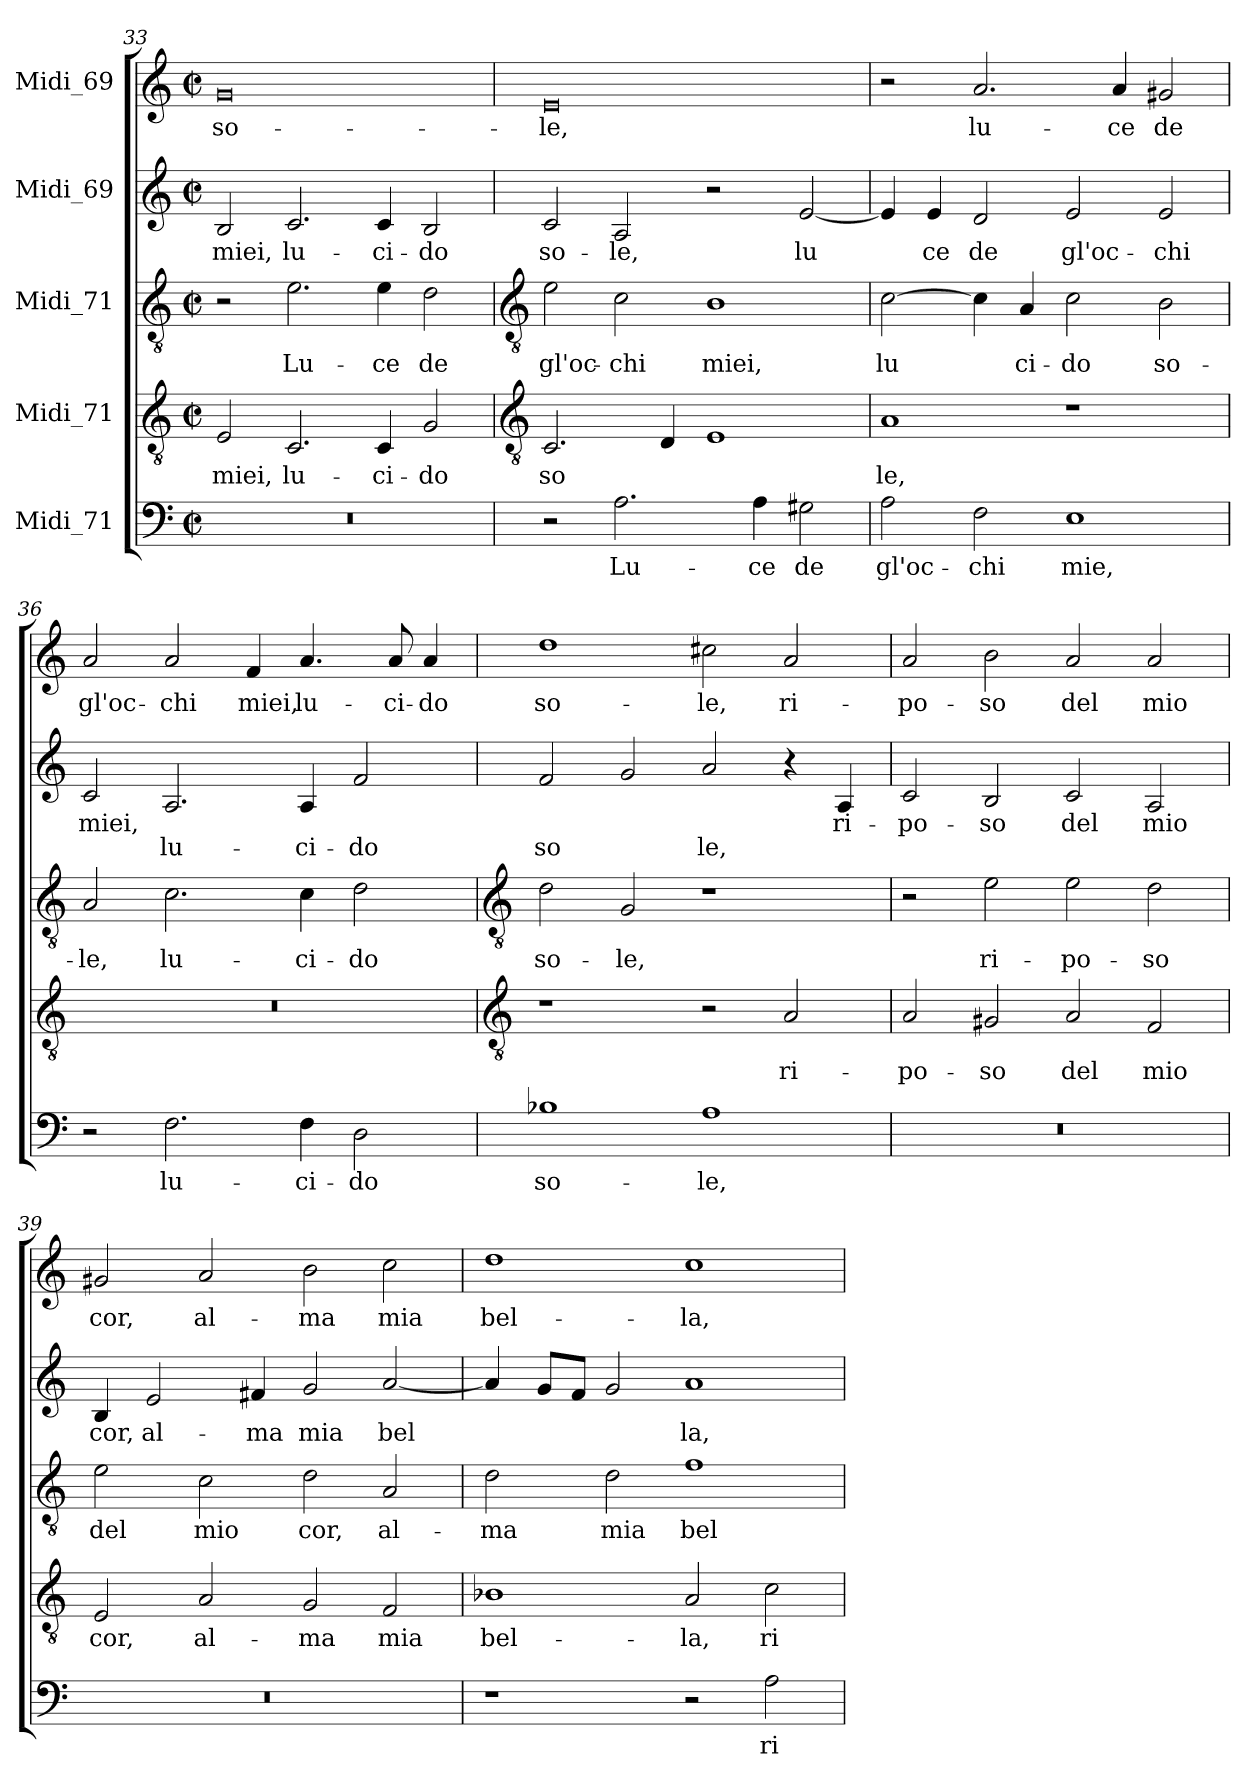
**kern	**text	**kern	**text	**kern	**text	**kern	**text	**text	**kern	**text
*part5	*part5	*part4	*part4	*part3	*part3	*part2	*part2	*part2	*part1	*part1
*staff5	*staff5	*staff4	*staff4	*staff3	*staff3	*staff2	*staff2	*staff2	*staff1	*staff1
*I"Midi_71	*	*I"Midi_71	*	*I"Midi_71	*	*I"Midi_69	*	*	*I"Midi_69	*
*clefF4	*	*clefGv2	*	*clefGv2	*	*clefG2	*	*	*clefG2	*
*k[]	*	*k[]	*	*k[]	*	*k[]	*	*	*k[]	*
*C:	*	*C:	*	*C:	*	*C:	*	*	*C:	*
*M4/2	*	*M4/2	*	*M4/2	*	*M4/2	*	*	*M4/2	*
*met(c|)	*	*met(c|)	*	*met(c|)	*	*met(c|)	*	*	*met(c|)	*
=33	=33	=33	=33	=33	=33	=33	=33	=33	=33	=33
!	!	!	!LO:LY:b	!	!	!	!LO:LY:b	!	!	!LO:LY:b
0r	.	2E	miei,	2r	.	2B	miei,	.	0g	so-
!	!	!	!LO:LY:b	!	!LO:LY:b	!	!LO:LY:b	!	!	!
.	.	2.C	lu-	2.e	Lu-	2.c	lu-	.	.	.
!	!	!	!LO:LY:b	!	!LO:LY:b	!	!LO:LY:b	!	!	!
.	.	4C	-ci-	4e	-ce	4c	-ci-	.	.	.
!	!	!	!LO:LY:b	!	!LO:LY:b	!	!LO:LY:b	!	!	!
.	.	2G	-do	2d	de	2B	-do	.	.	.
!!LO:LB:g=z
=34	=34	=34	=34	=34	=34	=34	=34	=34	=34	=34
*	*	*clefGv2	*	*clefGv2	*	*	*	*	*	*
!	!	!	!LO:LY:b	!	!LO:LY:b	!	!LO:LY:b	!	!	!LO:LY:b
2r	.	2.C	so	2e	gl'oc-	2c	so-	.	0e	-le,
!	!LO:LY:b	!	!	!	!LO:LY:b	!	!LO:LY:b	!	!	!
2.A	Lu-	.	.	2c	-chi	2A	-le,	.	.	.
.	.	4D	.	.	.	.	.	.	.	.
!	!	!	!	!	!LO:LY:b	!	!	!	!	!
.	.	1E	.	1B	miei,	2r	.	.	.	.
!	!LO:LY:b	!	!	!	!	!	!	!	!	!
4A	-ce	.	.	.	.	.	.	.	.	.
!	!LO:LY:b	!	!	!	!	!	!LO:LY:b	!	!	!
2G#X	de	.	.	.	.	[2e	lu	.	.	.
=35	=35	=35	=35	=35	=35	=35	=35	=35	=35	=35
!	!LO:LY:b	!	!LO:LY:b	!	!LO:LY:b	!	!	!	!	!
2A	gl'oc-	1A	le,	[2c	lu	4e]	.	.	2r	.
!	!	!	!	!	!	!	!LO:LY:b	!	!	!
.	.	.	.	.	.	4e	ce	.	.	.
!	!LO:LY:b	!	!	!	!	!	!LO:LY:b	!	!	!LO:LY:b
2F	-chi	.	.	4c]	.	2d	de	.	2.a	lu-
!	!	!	!	!	!LO:LY:b	!	!	!	!	!
.	.	.	.	4A	ci-	.	.	.	.	.
!	!LO:LY:b	!	!	!	!LO:LY:b	!	!LO:LY:b	!	!	!
1E	mie,	1r	.	2c	-do	2e	gl'oc-	.	.	.
!	!	!	!	!	!	!	!	!	!	!LO:LY:b
.	.	.	.	.	.	.	.	.	4a	-ce
!	!	!	!	!	!LO:LY:b	!	!LO:LY:b	!	!	!LO:LY:b
.	.	.	.	2B	so-	2e	-chi	.	2g#X	de
=36	=36	=36	=36	=36	=36	=36	=36	=36	=36	=36
!	!	!	!	!	!LO:LY:b	!	!LO:LY:b	!	!	!LO:LY:b
2r	.	0r	.	2A	-le,	2c	miei,	.	2a	gl'oc-
!	!LO:LY:b	!	!	!	!LO:LY:b	!	!	!LO:LY:b	!	!LO:LY:b
2.F	lu-	.	.	2.c	lu-	2.A	.	lu-	2a	-chi
!	!	!	!	!	!	!	!	!	!	!LO:LY:b
.	.	.	.	.	.	.	.	.	4f	miei,
!	!LO:LY:b	!	!	!	!LO:LY:b	!	!	!LO:LY:b	!	!LO:LY:b
4F	-ci-	.	.	4c	-ci-	4A	.	-ci-	4.a	lu-
!	!LO:LY:b	!	!	!	!LO:LY:b	!	!	!LO:LY:b	!	!
2D	-do	.	.	2d	-do	2f	.	-do	.	.
!	!	!	!	!	!	!	!	!	!	!LO:LY:b
.	.	.	.	.	.	.	.	.	8a	-ci-
!	!	!	!	!	!	!	!	!	!	!LO:LY:b
.	.	.	.	.	.	.	.	.	4a	-do
!!LO:LB:g=z
=37	=37	=37	=37	=37	=37	=37	=37	=37	=37	=37
*	*	*clefGv2	*	*clefGv2	*	*	*	*	*	*
!	!LO:LY:b	!	!	!	!LO:LY:b	!	!	!LO:LY:b	!	!LO:LY:b
1B-X	so-	1r	.	2d	so-	2f	.	so	1dd	so-
!	!	!	!	!	!LO:LY:b	!	!	!	!	!
.	.	.	.	2G	-le,	2g	.	.	.	.
!	!LO:LY:b	!	!	!	!	!	!	!LO:LY:b	!	!LO:LY:b
1A	-le,	2r	.	1r	.	2a	.	le,	2cc#X	-le,
!	!	!	!LO:LY:b	!	!	!	!	!	!	!LO:LY:b
.	.	2A	ri-	.	.	4r	.	.	2a	ri-
!	!	!	!	!	!	!	!LO:LY:b	!	!	!
.	.	.	.	.	.	4A	ri-	.	.	.
=38	=38	=38	=38	=38	=38	=38	=38	=38	=38	=38
!	!	!	!LO:LY:b	!	!	!	!LO:LY:b	!	!	!LO:LY:b
0r	.	2A	-po-	2r	.	2c	-po-	.	2a	-po-
!	!	!	!LO:LY:b	!	!LO:LY:b	!	!LO:LY:b	!	!	!LO:LY:b
.	.	2G#X	-so	2e	ri-	2B	-so	.	2b	-so
!	!	!	!LO:LY:b	!	!LO:LY:b	!	!LO:LY:b	!	!	!LO:LY:b
.	.	2A	del	2e	-po-	2c	del	.	2a	del
!	!	!	!LO:LY:b	!	!LO:LY:b	!	!LO:LY:b	!	!	!LO:LY:b
.	.	2F	mio	2d	-so	2A	mio	.	2a	mio
=39	=39	=39	=39	=39	=39	=39	=39	=39	=39	=39
!	!	!	!LO:LY:b	!	!LO:LY:b	!	!LO:LY:b	!	!	!LO:LY:b
0r	.	2E	cor,	2e	del	4B	cor,	.	2g#X	cor,
!	!	!	!	!	!	!	!LO:LY:b	!	!	!
.	.	.	.	.	.	2e	al-	.	.	.
!	!	!	!LO:LY:b	!	!LO:LY:b	!	!	!	!	!LO:LY:b
.	.	2A	al-	2c	mio	.	.	.	2a	al-
!	!	!	!	!	!	!	!LO:LY:b	!	!	!
.	.	.	.	.	.	4f#X	-ma	.	.	.
!	!	!	!LO:LY:b	!	!LO:LY:b	!	!LO:LY:b	!	!	!LO:LY:b
.	.	2G	-ma	2d	cor,	2g	mia	.	2b	-ma
!	!	!	!LO:LY:b	!	!LO:LY:b	!	!LO:LY:b	!	!	!LO:LY:b
.	.	2F	mia	2A	al-	[2a	bel	.	2cc	mia
=40	=40	=40	=40	=40	=40	=40	=40	=40	=40	=40
!	!	!	!LO:LY:b	!	!LO:LY:b	!	!	!	!	!LO:LY:b
1r	.	1B-X	bel-	2d	-ma	4a]	.	.	1dd	bel-
.	.	.	.	.	.	8gL	.	.	.	.
.	.	.	.	.	.	8fJ	.	.	.	.
!	!	!	!	!	!LO:LY:b	!	!	!	!	!
.	.	.	.	2d	mia	2g	.	.	.	.
!	!	!	!LO:LY:b	!	!LO:LY:b	!	!LO:LY:b	!	!	!LO:LY:b
2r	.	2A	-la,	1f	bel-	1a	la,	.	1cc	-la,
!	!LO:LY:b	!	!LO:LY:b	!	!	!	!	!	!	!
2A	ri-	2c	ri-	.	.	.	.	.	.	.
=	=	=	=	=	=	=	=	=	=	=
*-	*-	*-	*-	*-	*-	*-	*-	*-	*-	*-
